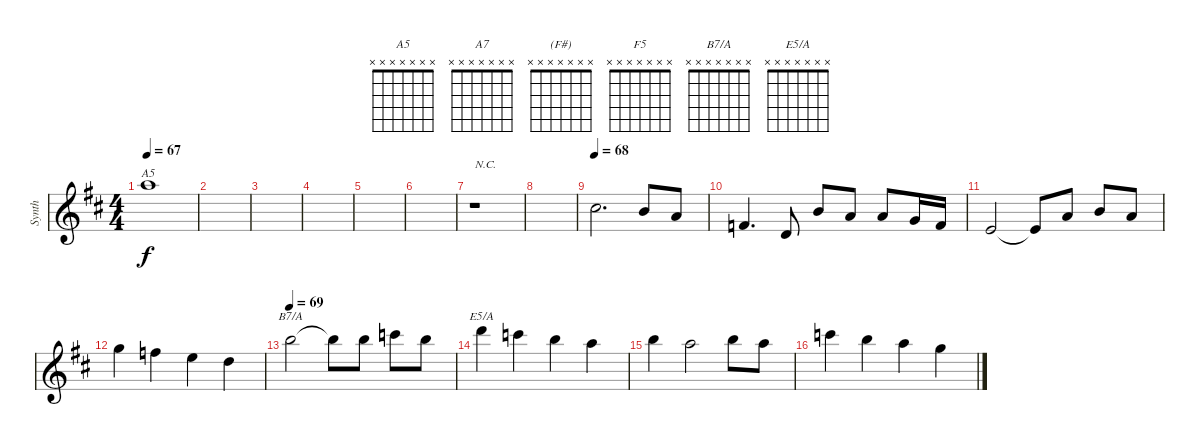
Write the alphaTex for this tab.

\track ("Synth" "Synth") {instrument pad4choir}
\staff {score}
\tuning (E5 B4 G4 D4 A3 E3 B2) {hide}
\chord ("A5" x x x x x x x)
\chord ("A7" x x x x x x x)
\chord ("(F#)" x x x x x x x)
\chord ("F5" x x x x x x x)
\chord ("B7/A" x x x x x x x)
\chord ("E5/A" x x x x x x x)
\ts (4 4)
\tempo 67
\clef g2
\ks d
5.1.1{ch "A5" dy f volume 12} |
|
|
|
|
|
r.1{txt "N.C."} |
|
\tempo 68
2.2.2{d volume 15} 0.2.8 2.3.8 |
3.4.4{d} 0.4.8 0.2.8 2.3.8 2.3.8 0.3.16 3.4.16 |
2.4.2 2.4{t}.8 2.3.8 0.2.8 2.3.8 |
3.1.4 1.1.4 0.1.4 3.2.4 |
\tempo 69
7.1.2{ch "B7/A"} 7.1{t}.8 7.1.8 8.1.8 7.1.8 |
10.1.4{ch "E5/A"} 8.1.4 7.1.4 5.1.4 |
7.1.4 5.1.2 7.1.8 5.1.8 |
8.1.4 7.1.4 5.1.4 3.1.4
